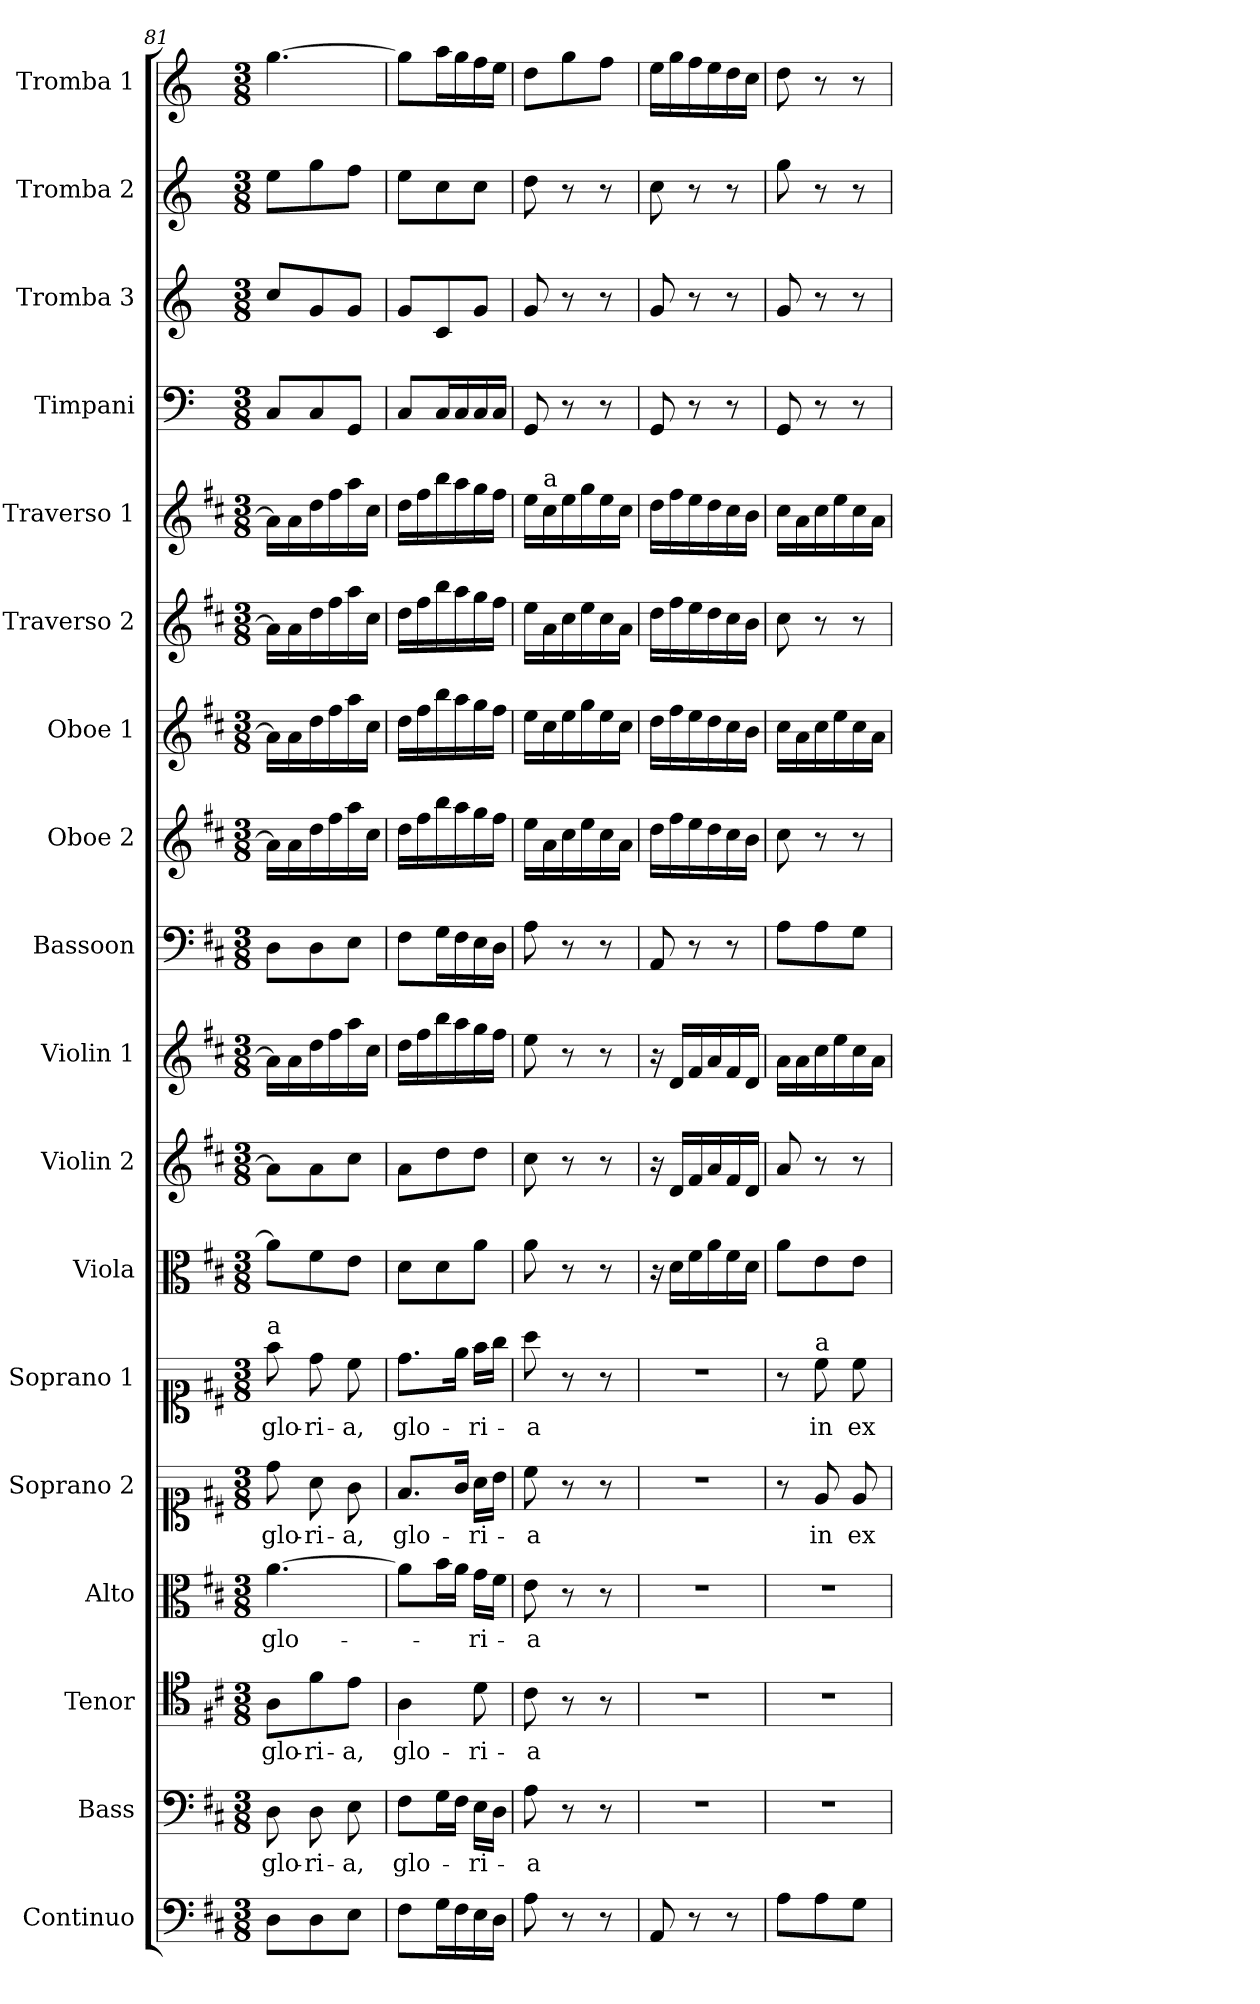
**kern	**kern	**text	**kern	**text	**kern	**text	**kern	**text	**kern	**text	**kern	**kern	**kern	**kern	**kern	**kern	**kern	**kern	**kern	**kern	**kern	**kern
*part18	*part17	*part17	*part16	*part16	*part15	*part15	*part14	*part14	*part13	*part13	*part12	*part11	*part10	*part9	*part8	*part7	*part6	*part5	*part4	*part3	*part2	*part1
*staff18	*staff17	*staff17	*staff16	*staff16	*staff15	*staff15	*staff14	*staff14	*staff13	*staff13	*staff12	*staff11	*staff10	*staff9	*staff8	*staff7	*staff6	*staff5	*staff4	*staff3	*staff2	*staff1
*I"Continuo	*I"Bass	*	*I"Tenor	*	*I"Alto	*	*I"Soprano 2	*	*I"Soprano 1	*	*I"Viola	*I"Violin 2	*I"Violin 1	*I"Bassoon	*I"Oboe 2	*I"Oboe 1	*I"Traverso 2	*I"Traverso 1	*I"Timpani	*I"Tromba 3	*I"Tromba 2	*I"Tromba 1
*I'Cont	*I'B	*	*I'T	*	*I'A	*	*I'S 2	*	*I'S 1	*	*I'Vla	*I'Vln 2	*I'Vln 1	*I'Bsn	*I'Ob 2	*I'Ob 1	*I'Trv 2	*I'Trv 1	*I'Timp	*I'Tr 3	*I'Tr 2	*I'Tr 1
*clefF4	*clefF4	*	*clefC4	*	*clefC3	*	*clefC1	*	*clefC1	*	*clefC3	*clefG2	*clefG2	*clefF4	*clefG2	*clefG2	*clefG2	*clefG2	*clefF4	*clefG2	*clefG2	*clefG2
*	*	*	*	*	*	*	*	*	*	*	*	*	*	*	*	*	*	*	*ITrd-1c-2	*ITrd-1c-2	*ITrd-1c-2	*ITrd-1c-2
*k[f#c#]	*k[f#c#]	*	*k[f#c#]	*	*k[f#c#]	*	*k[f#c#]	*	*k[f#c#]	*	*k[f#c#]	*k[f#c#]	*k[f#c#]	*k[f#c#]	*k[f#c#]	*k[f#c#]	*k[f#c#]	*k[f#c#]	*k[f#c#]	*k[f#c#]	*k[f#c#]	*k[f#c#]
*M3/8	*M3/8	*	*M3/8	*	*M3/8	*	*M3/8	*	*M3/8	*	*M3/8	*M3/8	*M3/8	*M3/8	*M3/8	*M3/8	*M3/8	*M3/8	*M3/8	*M3/8	*M3/8	*M3/8
=81	=81	=81	=81	=81	=81	=81	=81	=81	=81	=81	=81	=81	=81	=81	=81	=81	=81	=81	=81	=81	=81	=81
!	!	!	!	!	!	!	!	!	!LO:TX:a:t=a	!	!	!	!	!	!	!	!	!	!	!	!	!
!	!	!LO:LY:b	!	!LO:LY:b	!	!LO:LY:b	!	!LO:LY:b	!	!LO:LY:b	!	!	!	!	!	!	!	!	!	!	!	!
8D\L	8D\	glo-	8A\L	glo-	[4.a\	glo-	8dd\	glo-	8ff#\	glo-	8a\L]	8a\L]	16a\LL]	8D\L	16a\LL]	16a\LL]	16a\LL]	16a\LL]	8D/L	8dd/L	8ff#\L	[4.aa\
.	.	.	.	.	.	.	.	.	.	.	.	.	16a\	.	16a\	16a\	16a\	16a\	.	.	.	.
!	!	!LO:LY:b	!	!LO:LY:b	!	!	!	!LO:LY:b	!	!LO:LY:b	!	!	!	!	!	!	!	!	!	!	!	!
8D\	8D\	-ri-	8f#\	-ri-	.	.	8a\	-ri-	8dd\	-ri-	8f#\	8a\	16dd\	8D\	16dd\	16dd\	16dd\	16dd\	8D/	8a/	8aa\	.
.	.	.	.	.	.	.	.	.	.	.	.	.	16ff#\	.	16ff#\	16ff#\	16ff#\	16ff#\	.	.	.	.
!	!	!LO:LY:b	!	!LO:LY:b	!	!	!	!LO:LY:b	!	!LO:LY:b	!	!	!	!	!	!	!	!	!	!	!	!
8E\J	8E\	-a,	8e\J	-a,	.	.	8g\	-a,	8cc#\	-a,	8e\J	8cc#\J	16aa\	8E\J	16aa\	16aa\	16aa\	16aa\	8AA/J	8a/J	8gg\J	.
.	.	.	.	.	.	.	.	.	.	.	.	.	16cc#\JJ	.	16cc#\JJ	16cc#\JJ	16cc#\JJ	16cc#\JJ	.	.	.	.
=82	=82	=82	=82	=82	=82	=82	=82	=82	=82	=82	=82	=82	=82	=82	=82	=82	=82	=82	=82	=82	=82	=82
!	!	!LO:LY:b	!	!LO:LY:b	!	!	!	!LO:LY:b	!	!LO:LY:b	!	!	!	!	!	!	!	!	!	!	!	!
8F#\L	8F#\L	glo-	4A\	glo-	8a\L]	.	8.f#/L	glo-	8.dd\L	glo-	8d\L	8a\L	16dd\LL	8F#\L	16dd\LL	16dd\LL	16dd\LL	16dd\LL	8D/L	8a/L	8ff#\L	8aa\L]
.	.	.	.	.	.	.	.	.	.	.	.	.	16ff#\	.	16ff#\	16ff#\	16ff#\	16ff#\	.	.	.	.
16G\L	16G\L	.	.	.	16b\L	.	.	.	.	.	8d\	8dd\	16bb\	16G\L	16bb\	16bb\	16bb\	16bb\	16D/L	8d/	8dd\	16bb\L
16F#\	16F#\JJ	.	.	.	16a\JJ	.	16g/Jk	.	16ee\Jk	.	.	.	16aa\	16F#\	16aa\	16aa\	16aa\	16aa\	16D/	.	.	16aa\
!	!	!LO:LY:b	!	!LO:LY:b	!	!LO:LY:b	!	!LO:LY:b	!	!LO:LY:b	!	!	!	!	!	!	!	!	!	!	!	!
16E\	16E\LL	-ri-	8d\	-ri-	16g\LL	-ri-	16a\LL	-ri-	16ff#\LL	-ri-	8a\J	8dd\J	16gg\	16E\	16gg\	16gg\	16gg\	16gg\	16D/	8a/J	8dd\J	16gg\
16D\JJ	16D\JJ	.	.	.	16f#\JJ	.	16b\JJ	.	16gg\JJ	.	.	.	16ff#\JJ	16D\JJ	16ff#\JJ	16ff#\JJ	16ff#\JJ	16ff#\JJ	16D/JJ	.	.	16ff#\JJ
=83	=83	=83	=83	=83	=83	=83	=83	=83	=83	=83	=83	=83	=83	=83	=83	=83	=83	=83	=83	=83	=83	=83
!	!	!LO:LY:b	!	!LO:LY:b	!	!LO:LY:b	!	!LO:LY:b	!	!LO:LY:b	!	!	!	!	!	!	!	!	!	!	!	!
8A\	8A\	-a	8c#\	-a	8e\	-a	8cc#\	-a	8aa\	-a	8a\	8cc#\	8ee\	8A\	16ee\LL	16ee\LL	16ee\LL	16ee\LL	8AA/	8a/	8ee\	8ee\L
!	!	!	!	!	!	!	!	!	!	!	!	!	!	!	!	!	!	!LO:TX:a:t=a	!	!	!	!
.	.	.	.	.	.	.	.	.	.	.	.	.	.	.	16a\	16cc#\	16a\	16cc#\	.	.	.	.
8r	8r	.	8r	.	8r	.	8r	.	8r	.	8r	8r	8r	8r	16cc#\	16ee\	16cc#\	16ee\	8r	8r	8r	8aa\
.	.	.	.	.	.	.	.	.	.	.	.	.	.	.	16ee\	16gg\	16ee\	16gg\	.	.	.	.
8r	8r	.	8r	.	8r	.	8r	.	8r	.	8r	8r	8r	8r	16cc#\	16ee\	16cc#\	16ee\	8r	8r	8r	8gg\J
.	.	.	.	.	.	.	.	.	.	.	.	.	.	.	16a\JJ	16cc#\JJ	16a\JJ	16cc#\JJ	.	.	.	.
=84	=84	=84	=84	=84	=84	=84	=84	=84	=84	=84	=84	=84	=84	=84	=84	=84	=84	=84	=84	=84	=84	=84
8AA/	4.r	.	4.r	.	4.r	.	4.r	.	4.r	.	16r	16r	16r	8AA/	16dd\LL	16dd\LL	16dd\LL	16dd\LL	8AA/	8a/	8dd\	16ff#\LL
.	.	.	.	.	.	.	.	.	.	.	16d\LL	16d/LL	16d/LL	.	16ff#\	16ff#\	16ff#\	16ff#\	.	.	.	16aa\
8r	.	.	.	.	.	.	.	.	.	.	16f#\	16f#/	16f#/	8r	16ee\	16ee\	16ee\	16ee\	8r	8r	8r	16gg\
.	.	.	.	.	.	.	.	.	.	.	16a\	16a/	16a/	.	16dd\	16dd\	16dd\	16dd\	.	.	.	16ff#\
8r	.	.	.	.	.	.	.	.	.	.	16f#\	16f#/	16f#/	8r	16cc#\	16cc#\	16cc#\	16cc#\	8r	8r	8r	16ee\
.	.	.	.	.	.	.	.	.	.	.	16d\JJ	16d/JJ	16d/JJ	.	16b\JJ	16b\JJ	16b\JJ	16b\JJ	.	.	.	16dd\JJ
=85	=85	=85	=85	=85	=85	=85	=85	=85	=85	=85	=85	=85	=85	=85	=85	=85	=85	=85	=85	=85	=85	=85
8A\L	4.r	.	4.r	.	4.r	.	8r	.	8r	.	8a\L	8a/	16a\LL	8A\L	8cc#\	16cc#\LL	8cc#\	16cc#\LL	8AA/	8a/	8aa\	8ee\
.	.	.	.	.	.	.	.	.	.	.	.	.	16a\	.	.	16a\	.	16a\	.	.	.	.
!	!	!	!	!	!	!	!	!	!LO:TX:a:t=a	!	!	!	!	!	!	!	!	!	!	!	!	!
!	!	!	!	!	!	!	!	!LO:LY:b	!	!LO:LY:b	!	!	!	!	!	!	!	!	!	!	!	!
8A\	.	.	.	.	.	.	8e/	in	8cc#\	in	8e\	8r	16cc#\	8A\	8r	16cc#\	8r	16cc#\	8r	8r	8r	8r
.	.	.	.	.	.	.	.	.	.	.	.	.	16ee\	.	.	16ee\	.	16ee\	.	.	.	.
!	!	!	!	!	!	!	!	!LO:LY:b	!	!LO:LY:b	!	!	!	!	!	!	!	!	!	!	!	!
8G\J	.	.	.	.	.	.	8e/	ex-	8cc#\	ex-	8e\J	8r	16cc#\	8G\J	8r	16cc#\	8r	16cc#\	8r	8r	8r	8r
.	.	.	.	.	.	.	.	.	.	.	.	.	16a\JJ	.	.	16a\JJ	.	16a\JJ	.	.	.	.
=	=	=	=	=	=	=	=	=	=	=	=	=	=	=	=	=	=	=	=	=	=	=
*-	*-	*-	*-	*-	*-	*-	*-	*-	*-	*-	*-	*-	*-	*-	*-	*-	*-	*-	*-	*-	*-	*-
